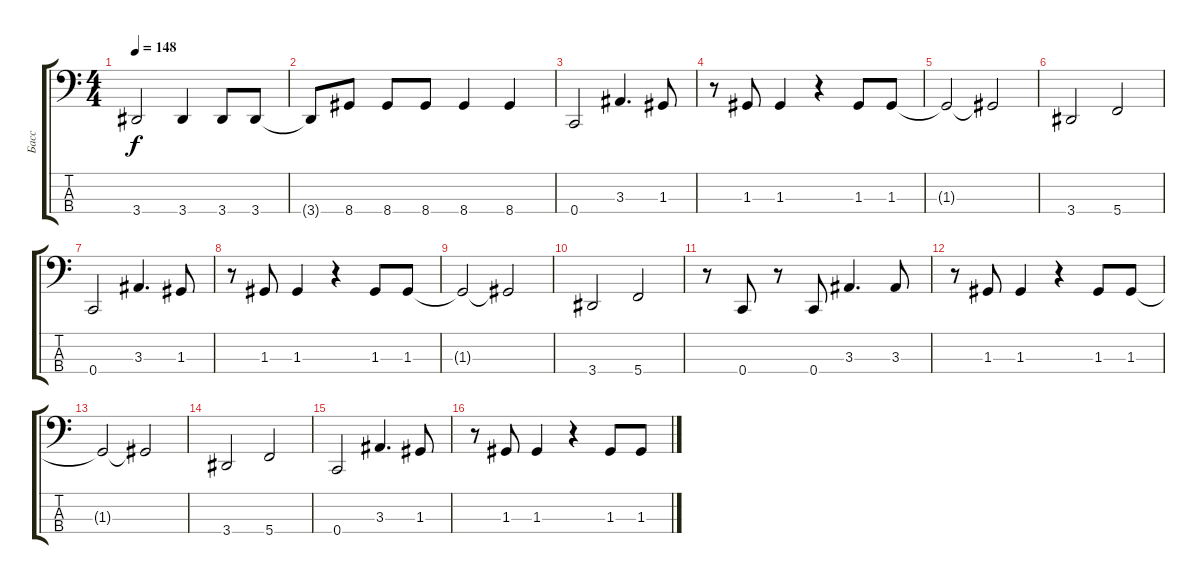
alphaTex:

\track ("Басс" "Басс") {instrument electricbassfinger}
\staff {score tabs}
\tuning (E2 C2 G1 C1) {hide}
\ts (4 4)
\tempo 148
\clef f4
\ks c
3.4.2{dy f} 3.4.4 3.4.8 3.4.8 |
3.4{t}.8 8.4.8 8.4.8 8.4.8 8.4.4 8.4.4 |
0.4.2 3.3.4{d} 1.3.8 |
r.8 1.3.8 1.3.4 r.4 1.3.8 1.3.8 |
1.3{t}.2 1.3{t}.2 |
3.4.2 5.4.2 |
0.4.2 3.3.4{d} 1.3.8 |
r.8 1.3.8 1.3.4 r.4 1.3.8 1.3.8 |
1.3{t}.2 1.3{t}.2 |
3.4.2 5.4.2 |
r.8 0.4.8 r.8 0.4.8 3.3.4{d} 3.3.8 |
r.8 1.3.8 1.3.4 r.4 1.3.8 1.3.8 |
1.3{t}.2 1.3{t}.2 |
3.4.2 5.4.2 |
0.4.2 3.3.4{d} 1.3.8 |
r.8 1.3.8 1.3.4 r.4 1.3.8 1.3.8
